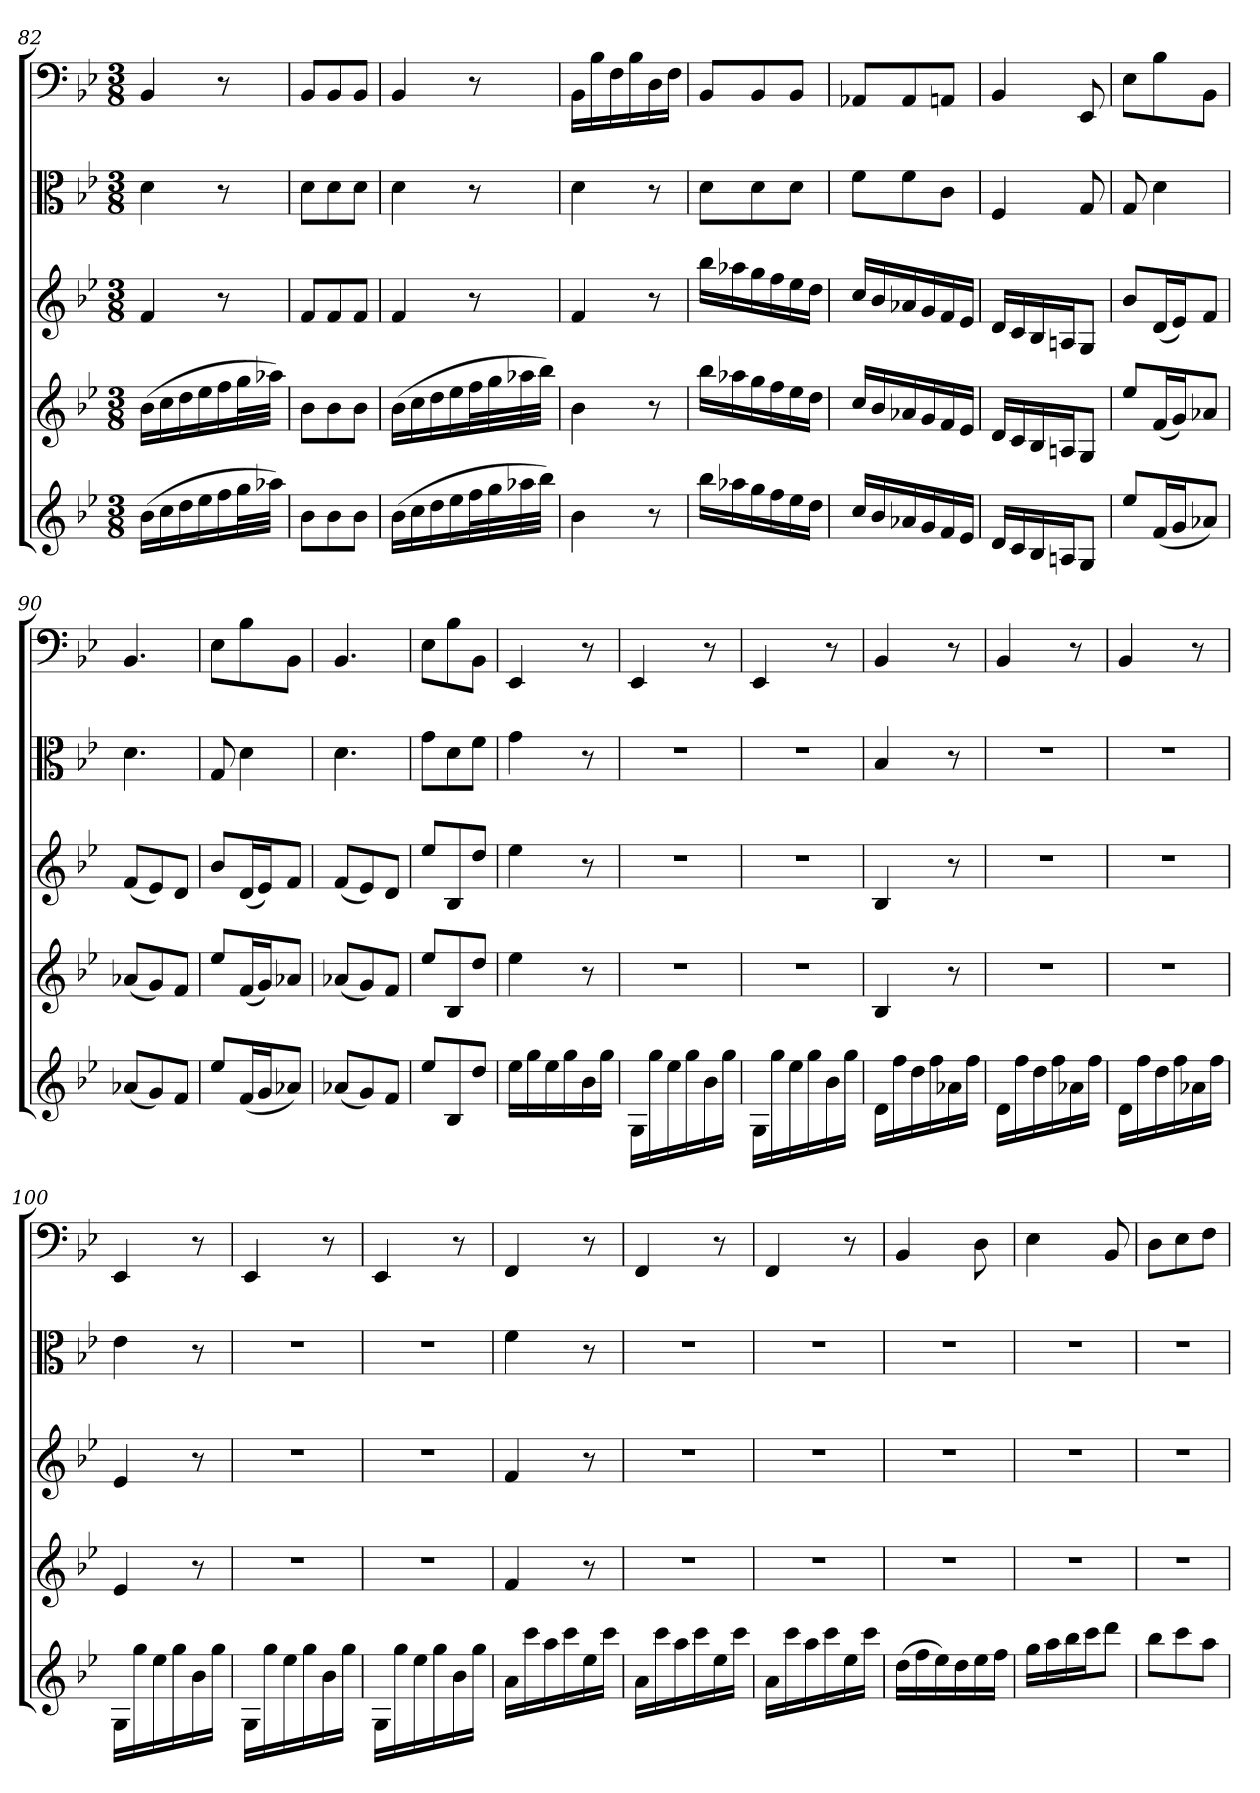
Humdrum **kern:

**kern	**kern	**kern	**kern	**kern
*part5	*part4	*part3	*part2	*part1
*staff5	*staff4	*staff3	*staff2	*staff1
*clefG2	*clefG2	*clefG2	*clefC3	*clefF4
*k[b-e-]	*k[b-e-]	*k[b-e-]	*k[b-e-]	*k[b-e-]
*B-:	*B-:	*B-:	*B-:	*B-:
*M3/8	*M3/8	*M3/8	*M3/8	*M3/8
=82	=82	=82	=82	=82
(16b-\LL	(16b-\LL	4f/	4d\	4BB-/
16cc\	16cc\	.	.	.
16dd\	16dd\	.	.	.
16ee-\	16ee-\	.	.	.
16ff\	16ff\	8r	8r	8r
32gg\L	32gg\L	.	.	.
32aa-X\JJJ)	32aa-X\JJJ)	.	.	.
=83	=83	=83	=83	=83
8b-\L	8b-\L	8f/L	8d\L	8BB-/L
8b-\	8b-\	8f/	8d\	8BB-/
8b-\J	8b-\J	8f/J	8d\J	8BB-/J
=84	=84	=84	=84	=84
(16b-\LL	(16b-\LL	4f/	4d\	4BB-/
16cc\	16cc\	.	.	.
16dd\	16dd\	.	.	.
16ee-\	16ee-\	.	.	.
32ff\L	32ff\L	8r	8r	8r
32gg\	32gg\	.	.	.
32aa-X\	32aa-X\	.	.	.
32bb-\JJJ)	32bb-\JJJ)	.	.	.
=85	=85	=85	=85	=85
4b-\	4b-\	4f/	4d\	16BB-\LL
.	.	.	.	16B-\
.	.	.	.	16F\
.	.	.	.	16B-\
8r	8r	8r	8r	16D\
.	.	.	.	16F\JJ
=86	=86	=86	=86	=86
16bb-\LL	16bb-\LL	16bb-\LL	8d\L	8BB-/L
16aa-X\	16aa-X\	16aa-X\	.	.
16gg\	16gg\	16gg\	8d\	8BB-/
16ff\	16ff\	16ff\	.	.
16ee-\	16ee-\	16ee-\	8d\J	8BB-/J
16dd\JJ	16dd\JJ	16dd\JJ	.	.
=87	=87	=87	=87	=87
16cc/LL	16cc/LL	16cc/LL	8f\L	8AA-X/L
16b-/	16b-/	16b-/	.	.
16a-X/	16a-X/	16a-X/	8f\	8AA-/
16g/	16g/	16g/	.	.
16f/	16f/	16f/	8c\J	8AAn/J
16e-/JJ	16e-/JJ	16e-/JJ	.	.
=88	=88	=88	=88	=88
16d/LL	16d/LL	16d/LL	4F/	4BB-/
16c/	16c/	16c/	.	.
16B-/	16B-/	16B-/	.	.
16An/J	16An/J	16An/J	.	.
8G/J	8G/J	8G/J	8G/	8EE-/
=89	=89	=89	=89	=89
8ee-/L	8ee-/L	8b-/L	8G/	8E-\L
(16f/L	(16f/L	(16d/L	4d\	8B-\
16g/J	16g/J)	16e-/J)	.	.
8a-X/J)	8a-X/J	8f/J	.	8BB-\J
=90	=90	=90	=90	=90
(8a-X/L	(8a-X/L	(8f/L	4.d\	4.BB-/
8g/)	8g/)	8e-/)	.	.
8f/J	8f/J	8d/J	.	.
=91	=91	=91	=91	=91
8ee-/L	8ee-/L	8b-/L	8G/	8E-\L
(16f/L	(16f/L	(16d/L	4d\	8B-\
16g/J	16g/J)	16e-/J)	.	.
8a-X/J)	8a-X/J	8f/J	.	8BB-\J
=92	=92	=92	=92	=92
(8a-X/L	(8a-X/L	(8f/L	4.d\	4.BB-/
8g/)	8g/)	8e-/)	.	.
8f/J	8f/J	8d/J	.	.
=93	=93	=93	=93	=93
8ee-/L	8ee-/L	8ee-/L	8g\L	8E-\L
8B-/	8B-/	8B-/	8d\	8B-\
8dd/J	8dd/J	8dd/J	8f\J	8BB-\J
=94	=94	=94	=94	=94
16ee-\LL	4ee-\	4ee-\	4g\	4EE-/
16gg\	.	.	.	.
16ee-\	.	.	.	.
16gg\	.	.	.	.
16b-\	8r	8r	8r	8r
16gg\JJ	.	.	.	.
=95	=95	=95	=95	=95
16G/LL	4.r	4.r	4.r	4EE-/
16gg\	.	.	.	.
16ee-\	.	.	.	.
16gg\	.	.	.	.
16b-\	.	.	.	8r
16gg\JJ	.	.	.	.
=96	=96	=96	=96	=96
16G/LL	4.r	4.r	4.r	4EE-/
16gg\	.	.	.	.
16ee-\	.	.	.	.
16gg\	.	.	.	.
16b-\	.	.	.	8r
16gg\JJ	.	.	.	.
=97	=97	=97	=97	=97
16d\LL	4B-/	4B-/	4B-/	4BB-/
16ff\	.	.	.	.
16dd\	.	.	.	.
16ff\	.	.	.	.
16a-X\	8r	8r	8r	8r
16ff\JJ	.	.	.	.
=98	=98	=98	=98	=98
16d\LL	4.r	4.r	4.r	4BB-/
16ff\	.	.	.	.
16dd\	.	.	.	.
16ff\	.	.	.	.
16a-X\	.	.	.	8r
16ff\JJ	.	.	.	.
=99	=99	=99	=99	=99
16d\LL	4.r	4.r	4.r	4BB-/
16ff\	.	.	.	.
16dd\	.	.	.	.
16ff\	.	.	.	.
16a-X\	.	.	.	8r
16ff\JJ	.	.	.	.
=100	=100	=100	=100	=100
16G/LL	4e-/	4e-/	4e-\	4EE-/
16gg\	.	.	.	.
16ee-\	.	.	.	.
16gg\	.	.	.	.
16b-\	8r	8r	8r	8r
16gg\JJ	.	.	.	.
=101	=101	=101	=101	=101
16G/LL	4.r	4.r	4.r	4EE-/
16gg\	.	.	.	.
16ee-\	.	.	.	.
16gg\	.	.	.	.
16b-\	.	.	.	8r
16gg\JJ	.	.	.	.
=102	=102	=102	=102	=102
16G/LL	4.r	4.r	4.r	4EE-/
16gg\	.	.	.	.
16ee-\	.	.	.	.
16gg\	.	.	.	.
16b-\	.	.	.	8r
16gg\JJ	.	.	.	.
=103	=103	=103	=103	=103
16a\LL	4f/	4f/	4f\	4FF/
16ccc\	.	.	.	.
16aa\	.	.	.	.
16ccc\	.	.	.	.
16ee-\	8r	8r	8r	8r
16ccc\JJ	.	.	.	.
=104	=104	=104	=104	=104
16a\LL	4.r	4.r	4.r	4FF/
16ccc\	.	.	.	.
16aa\	.	.	.	.
16ccc\	.	.	.	.
16ee-\	.	.	.	8r
16ccc\JJ	.	.	.	.
=105	=105	=105	=105	=105
16a\LL	4.r	4.r	4.r	4FF/
16ccc\	.	.	.	.
16aa\	.	.	.	.
16ccc\	.	.	.	.
16ee-\	.	.	.	8r
16ccc\JJ	.	.	.	.
=106	=106	=106	=106	=106
(16dd\LL	4.r	4.r	4.r	4BB-/
16ff\	.	.	.	.
16ee-\)	.	.	.	.
16dd\	.	.	.	.
16ee-\	.	.	.	8D\
16ff\JJ	.	.	.	.
=107	=107	=107	=107	=107
16gg\LL	4.r	4.r	4.r	4E-\
16aa\	.	.	.	.
16bb-\	.	.	.	.
16ccc\J	.	.	.	.
8ddd\J	.	.	.	8BB-/
=108	=108	=108	=108	=108
8bb-\L	4.r	4.r	4.r	8D\L
8ccc\	.	.	.	8E-\
8aa\J	.	.	.	8F\J
=	=	=	=	=
*-	*-	*-	*-	*-
